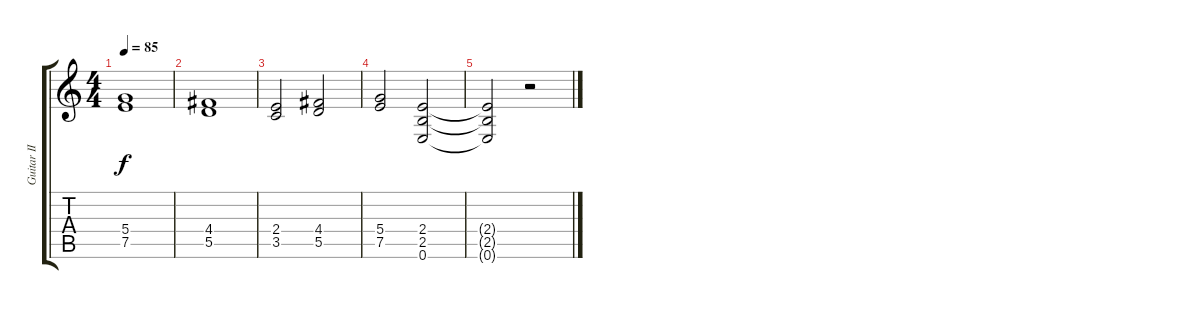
\track ("Guitar II" "Guitar II") {instrument distortionguitar}
\staff {score tabs}
\tuning (E4 B3 G3 D3 A2 E2) {hide}
\ts (4 4)
\tempo 85
\clef g2
\ks c
(5.4 7.5).1{dy f} |
(4.4 5.5).1 |
(2.4 3.5).2 (4.4 5.5).2 |
(5.4 7.5).2 (2.4 2.5 0.6).2 |
(2.4{t} 2.5{t} 0.6{t}).2 r.2
